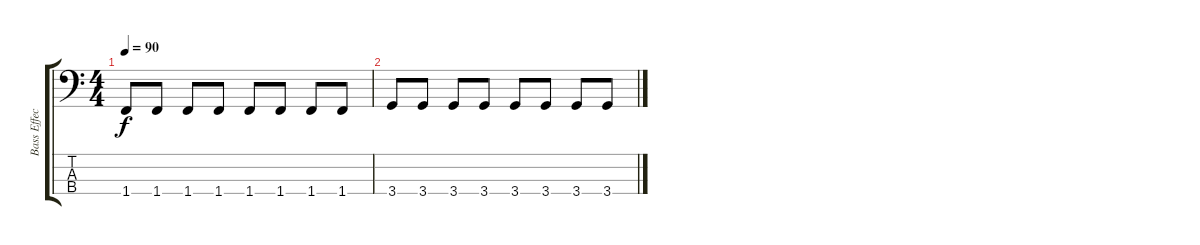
\track ("Bass Effect" "Bass Effec") {instrument overdrivenguitar}
\staff {score tabs}
\tuning (G2 D2 A1 E1) {hide}
\ts (4 4)
\tempo 90
\clef f4
\ks c
1.4.8{dy f} 1.4.8 1.4.8 1.4.8 1.4.8 1.4.8 1.4.8 1.4.8 |
3.4.8 3.4.8 3.4.8 3.4.8 3.4.8 3.4.8 3.4.8 3.4.8
